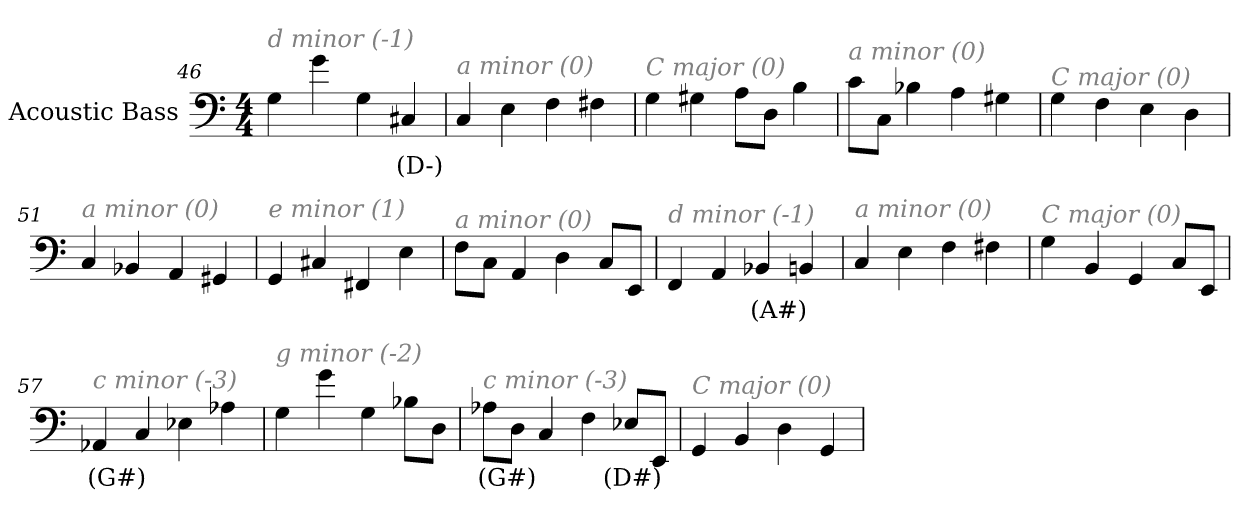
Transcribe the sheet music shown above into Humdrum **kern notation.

**kern	**text
*part1	*part1
*staff1	*staff1
*I"Acoustic Bass	*
*clefF4	*
*ITrd7c12	*
*k[]	*
*C:	*
*M4/4	*
=46	=46
!LO:TX:i:color=#808080:t=d minor (-1)	!
4GG	.
4G	.
4GG	.
4CC#Xi	(D-)
=47	=47
!LO:TX:i:color=#808080:t=a minor (0)	!
4CC	.
4EE	.
4FF	.
4FF#X	.
=48	=48
!LO:TX:i:color=#808080:t=C major (0)	!
4GG	.
4GG#X	.
8AAL	.
8DDJ	.
4BB	.
=49	=49
!LO:TX:i:color=#808080:t=a minor (0)	!
8CL	.
8CCJ	.
4BB-X	.
4AA	.
4GG#X	.
=50	=50
!LO:TX:i:color=#808080:t=C major (0)	!
4GG	.
4FF	.
4EE	.
4DD	.
=51	=51
!LO:TX:i:color=#808080:t=a minor (0)	!
4CC	.
4BBB-X	.
4AAA	.
4GGG#X	.
=52	=52
!LO:TX:i:color=#808080:t=e minor (1)	!
4GGG	.
4CC#X	.
4FFF#X	.
4EE	.
=53	=53
!LO:TX:i:color=#808080:t=a minor (0)	!
8FFL	.
8CCJ	.
4AAA	.
4DD	.
8CCL	.
8EEEJ	.
=54	=54
!LO:TX:i:color=#808080:t=d minor (-1)	!
4FFF	.
4AAA	.
4BBB-Xi	(A#)
4BBB	.
=55	=55
!LO:TX:i:color=#808080:t=a minor (0)	!
4CC	.
4EE	.
4FF	.
4FF#X	.
=56	=56
!LO:TX:i:color=#808080:t=C major (0)	!
4GG	.
4BBB	.
4GGG	.
8CCL	.
8EEEJ	.
=57	=57
!LO:TX:i:color=#808080:t=c minor (-3)	!
4AAA-Xi	(G#)
4CC	.
4EE-X	.
4AA-X	.
=58	=58
!LO:TX:i:color=#808080:t=g minor (-2)	!
4GG	.
4G	.
4GG	.
8BB-XL	.
8DDJ	.
=59	=59
!LO:TX:i:color=#808080:t=c minor (-3)	!
8AA-XiL	(G#)
8DDJ	.
4CC	.
4FF	.
8EE-XiL	(D#)
8EEEJ	.
=60	=60
!LO:TX:i:color=#808080:t=C major (0)	!
4GGG	.
4BBB	.
4DD	.
4GGG	.
=	=
*-	*-
